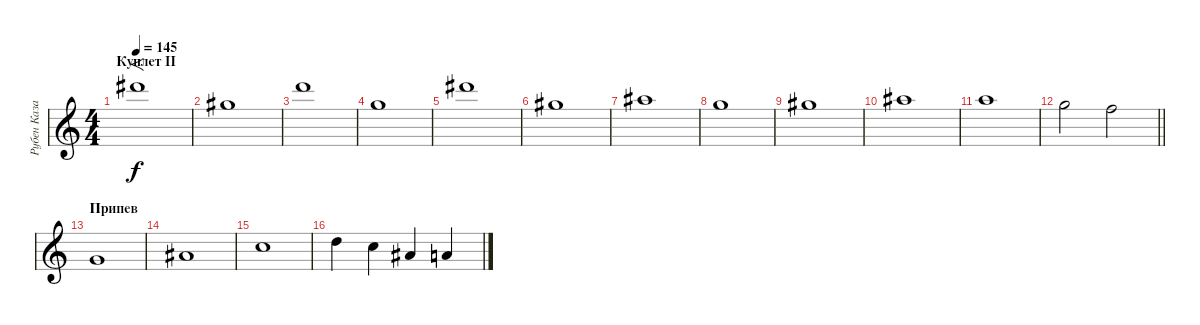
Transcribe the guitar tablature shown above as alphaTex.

\track ("Рубен Казарьян" "Рубен Каза") {instrument synthstrings1}
\staff {score}
\tuning (E5 B4 G4 D4 A3 E3) {hide}
\ts (4 4)
\section ("" "Куплет II")
\tempo 145
\clef g2
\ks c
11.1.1{f dy f} |
9.2.1 |
10.1.1 |
8.2.1 |
11.1.1 |
9.2.1 |
6.1.1 |
3.1.1 |
4.1.1 |
6.1.1 |
5.1.1 |
\barLineRight lightlight
3.1.2 1.1.2 |
\section ("" "Припев")
0.3.1 |
3.3.1 |
1.2.1 |
3.2.4 1.2.4 3.3.4 2.3.4
